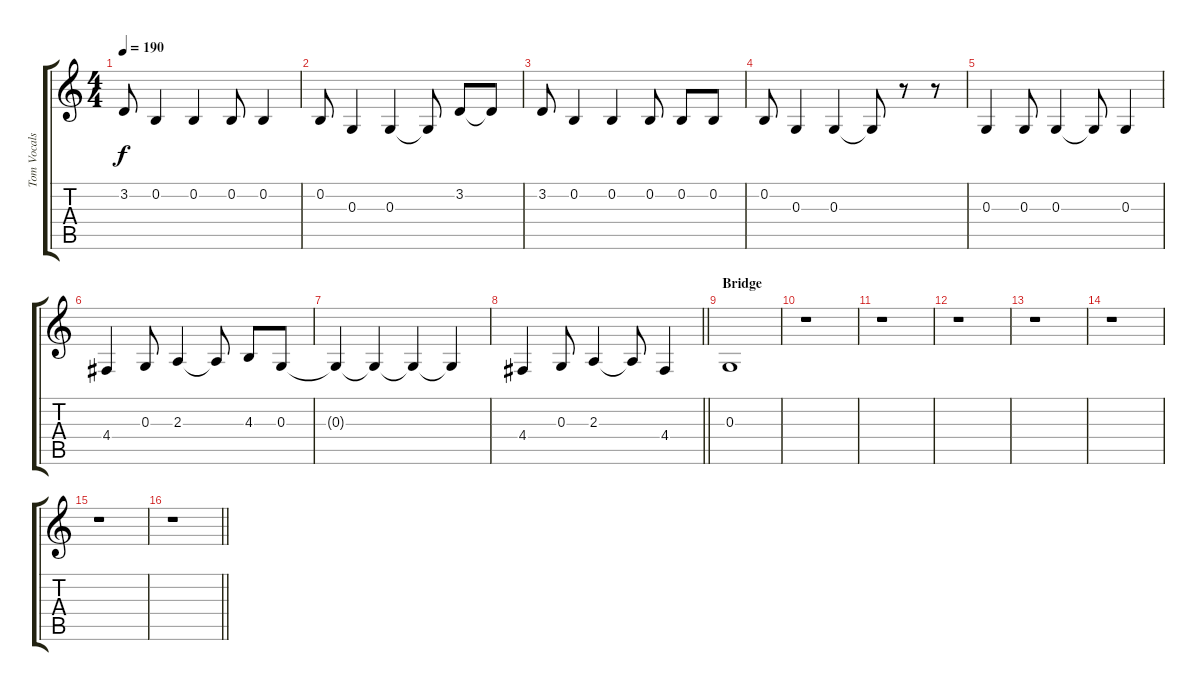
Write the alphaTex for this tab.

\track ("Tom Vocals" "Tom Vocals") {instrument electricpiano2}
\staff {score tabs}
\tuning (E4 B3 G3 D3 A2 E2) {hide}
\ts (4 4)
\tempo 190
\clef g2
\ks c
3.2.8{dy f} 0.2.4 0.2.4 0.2.8 0.2.4 |
0.2.8 0.3.4 0.3.4 0.3{t}.8 3.2.8 3.2{t}.8 |
3.2.8 0.2.4 0.2.4 0.2.8 0.2.8 0.2.8 |
0.2.8 0.3.4 0.3.4 0.3{t}.8 r.8 r.8 |
0.3.4 0.3.8 0.3.4 0.3{t}.8 0.3.4 |
4.4.4 0.3.8 2.3.4 2.3{t}.8 4.3.8 0.3.8 |
0.3{t}.4 0.3{t}.4 0.3{t}.4 0.3{t}.4 |
\barLineRight lightlight
4.4.4 0.3.8 2.3.4 2.3{t}.8 4.4.4 |
\section ("" "Bridge")
0.3.1 |
r.1 |
r.1 |
r.1 |
r.1 |
r.1 |
r.1 |
\barLineRight lightlight
r.1
